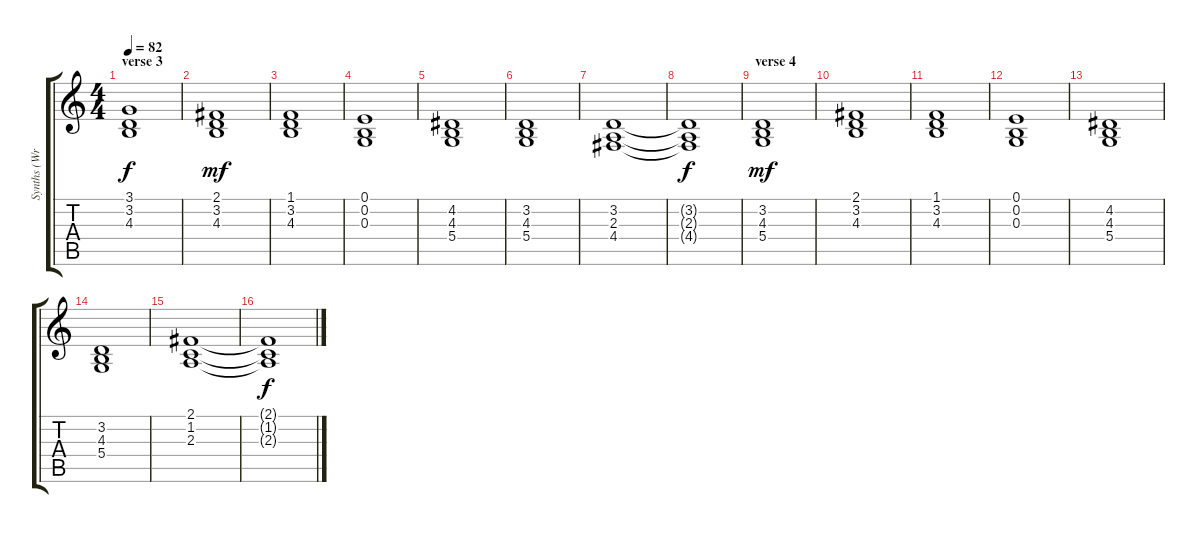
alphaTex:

\track ("Synths (Wright)" "Synths (Wr") {instrument pad4choir}
\staff {score tabs}
\tuning (E4 B3 G3 D3 A2 E2) {hide}
\ts (4 4)
\section ("" "verse 3")
\tempo 82
\clef g2
\ks c
(3.1 3.2 4.3).1{dy f} |
(2.1 3.2 4.3).1{dy mf} |
(1.1 3.2 4.3).1 |
(0.1 0.2 0.3).1 |
(4.2 4.3 5.4).1 |
(3.2 4.3 5.4).1 |
(3.2 2.3 4.4).1 |
(3.2{t} 2.3{t} 4.4{t}).1{dy f} |
\section ("" "verse 4")
(3.2 4.3 5.4).1{dy mf} |
(2.1 3.2 4.3).1 |
(1.1 3.2 4.3).1 |
(0.1 0.2 0.3).1 |
(4.2 4.3 5.4).1 |
(3.2 4.3 5.4).1 |
(2.1 1.2 2.3).1 |
(2.1{t} 1.2{t} 2.3{t}).1{dy f}
